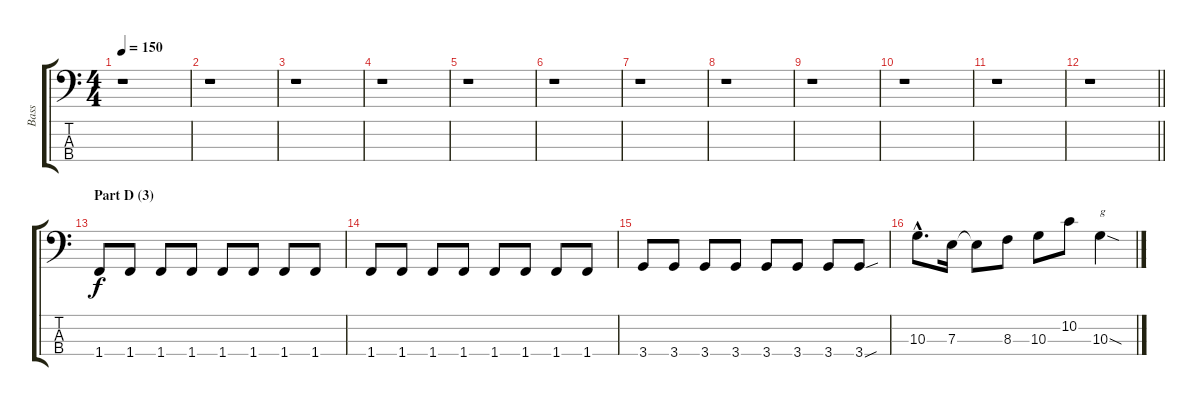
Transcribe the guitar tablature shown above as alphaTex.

\track ("Bass" "Bass") {instrument electricbasspick}
\staff {score tabs}
\tuning (G2 D2 A1 E1) {hide}
\ts (4 4)
\tempo 150
\clef f4
\ks c
r.1{dy f} |
r.1 |
r.1 |
r.1 |
r.1 |
r.1 |
r.1 |
r.1 |
r.1 |
r.1 |
r.1 |
\barLineRight lightlight
r.1 |
\section ("" "Part D (3)")
1.4.8 1.4.8 1.4.8 1.4.8 1.4.8 1.4.8 1.4.8 1.4.8 |
1.4.8 1.4.8 1.4.8 1.4.8 1.4.8 1.4.8 1.4.8 1.4.8 |
3.4.8 3.4.8 3.4.8 3.4.8 3.4.8 3.4.8 3.4.8 3.4{sou}.8 |
10.3{hac}.8{d} 7.3.16 7.3{t}.8 8.3.8 10.3.8 10.2.8 10.3{sod}.4{txt "g"}
